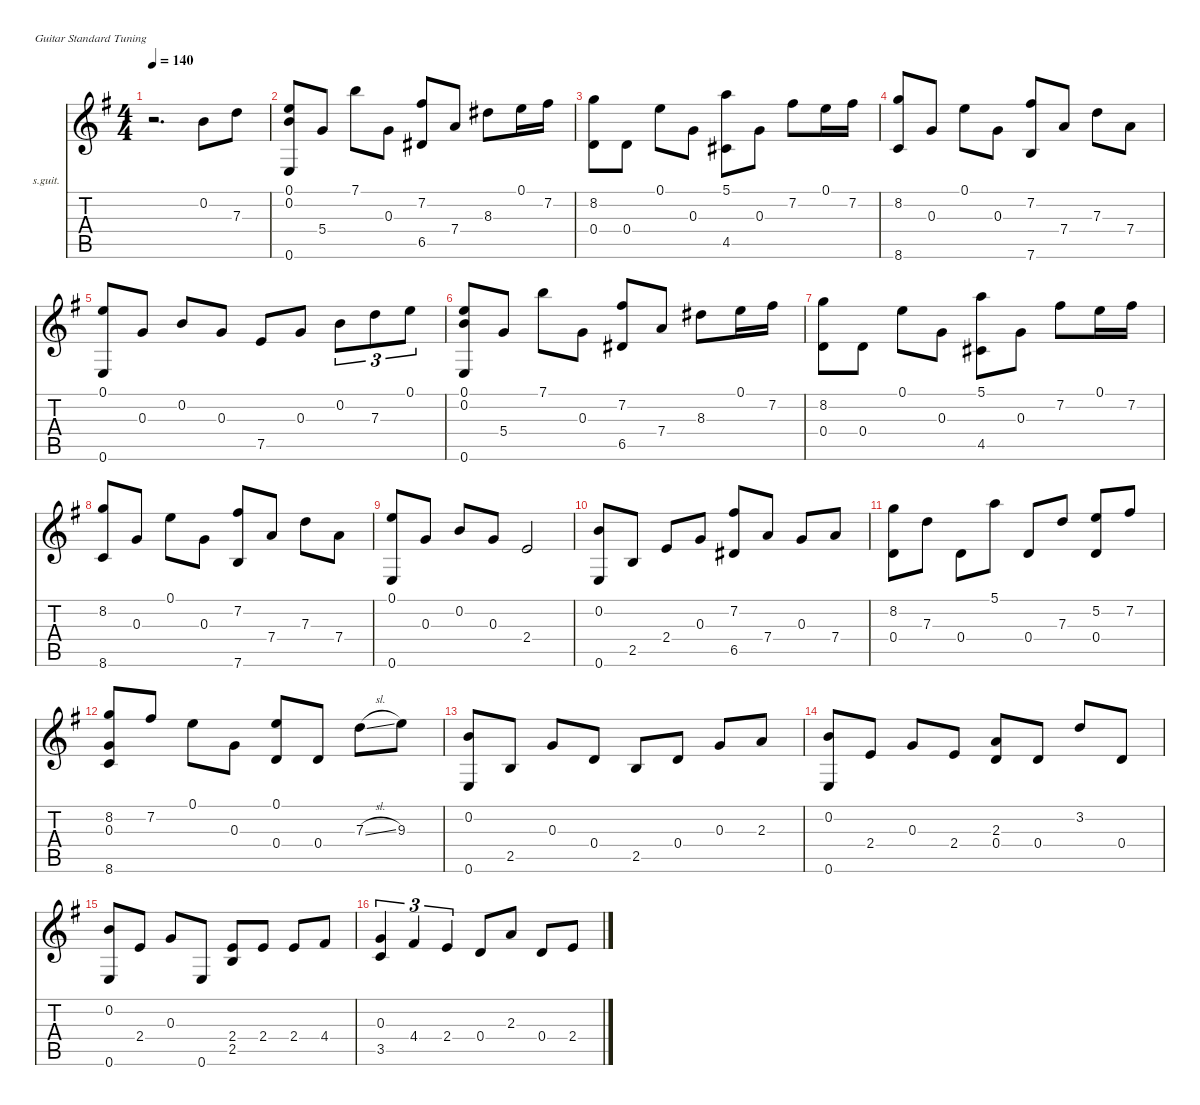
\defaultSystemsLayout 4
\hideDynamics
\bracketExtendMode nobrackets
\firstSystemTrackNameOrientation horizontal
\otherSystemsTrackNameOrientation horizontal
\track ("Steel Guitar" "s.guit.") {instrument acousticguitarsteel}
\staff {score tabs}
\tuning (E4 B3 G3 D3 A2 E2)
\ts (4 4)
\tempo 140
\clef g2
\ks eminor
r.2{d dy mf instrument acousticguitarsteel} 0.2.8 7.3.8 |
(0.1 0.6 0.2).8 5.4.8 7.1.8 0.3.8 (7.2 6.5).8 7.4.8 8.3.8 0.1.16 7.2.16 |
(8.2 0.4).8 0.4.8 0.1.8 0.3.8 (4.5 5.1).8 0.3.8 7.2.8 0.1.16 7.2.16 |
(8.2 8.6).8 0.3.8 0.1.8 0.3.8 (7.2 7.6).8 7.4.8 7.3.8 7.4.8 |
(0.6 0.1).8 0.3.8 0.2.8 0.3.8 7.5.8 0.3.8 0.2.8{tu (3 2)} 7.3.8{tu (3 2)} 0.1.8{tu (3 2)} |
(0.1 0.6 0.2).8 5.4.8 7.1.8 0.3.8 (7.2 6.5).8 7.4.8 8.3.8 0.1.16 7.2.16 |
(8.2 0.4).8 0.4.8 0.1.8 0.3.8 (4.5 5.1).8 0.3.8 7.2.8 0.1.16 7.2.16 |
(8.2 8.6).8 0.3.8 0.1.8 0.3.8 (7.2 7.6).8 7.4.8 7.3.8 7.4.8 |
(0.6 0.1).8 0.3.8{dy mp} 0.2.8 0.3.8{dy p} 2.4.2 |
(0.2 0.6).8{dy mf} 2.5.8 2.4.8 0.3.8 (6.5 7.2).8 7.4.8 0.3.8 7.4.8 |
(8.2 0.4).8 7.3.8 0.4.8 5.1.8 0.4.8 7.3.8 (0.4 5.2).8 7.2.8 |
(8.2 8.6 0.3).8 7.2.8 0.1.8 0.3.8 (0.1 0.4).8 0.4.8 7.3{sl}.8 9.3.8 |
(0.6 0.2).8 2.5.8 0.3.8 0.4.8 2.5.8 0.4.8 0.3.8 2.3.8 |
(0.2 0.6).8 2.4.8 0.3.8 2.4.8 (2.3 0.4).8 0.4.8 3.2.8 0.4.8 |
(0.2 0.6).8 2.4.8 0.3.8 0.6.8 (2.5 2.4).8 2.4.8 2.4.8 4.4.8 |
(0.3 3.5).4{tu (3 2)} 4.4.4{tu (3 2)} 2.4.4{tu (3 2)} 0.4.8 2.3.8 0.4.8 2.4.8
